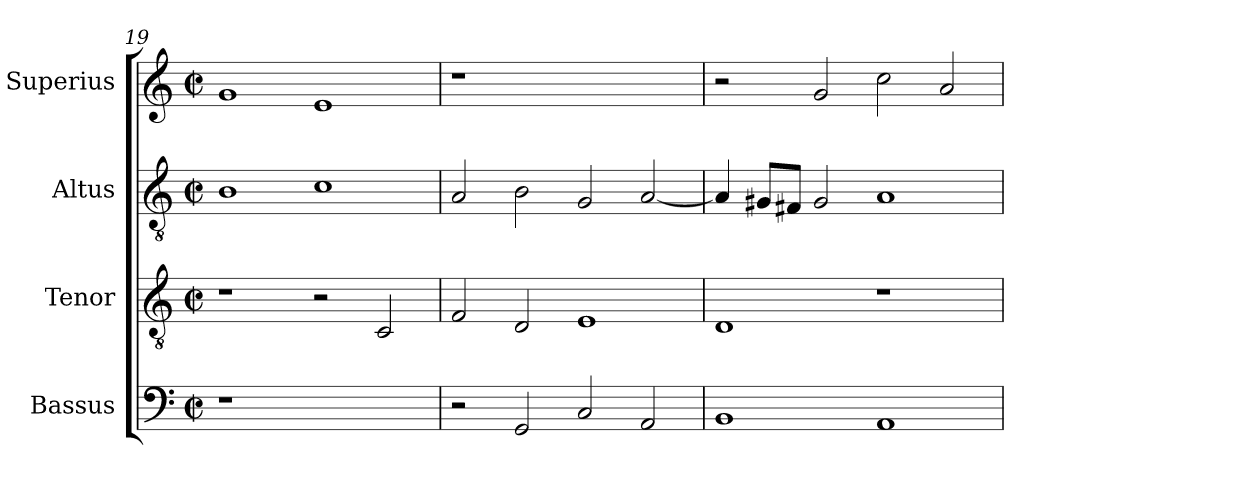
**kern	**kern	**kern	**kern
*part4	*part3	*part2	*part1
*staff4	*staff3	*staff2	*staff1
*I"Bassus	*I"Tenor	*I"Altus	*I"Superius
*I'B.	*I'T.	*I'T.	*I'S.
*clefF4	*clefGv2	*clefGv2	*clefG2
*	*ITrd7c12	*ITrd7c12	*
*k[]	*k[]	*k[]	*k[]
*C:	*C:	*C:	*C:
*M2/2	*M2/2	*M2/2	*M2/2
*met(c|)	*met(c|)	*met(c|)	*met(c|)
=19	=19	=19	=19
!LO:N:vis=1	!	!	!
1r	1r	1BBi	1gi
1ryy	2r	1Ci	1ei
.	2CCi/	.	.
=20	=20	=20	=20
!	!	!	!LO:N:vis=1
2r	2FFi/	2AAi/	1r
2GGi/	2DDi/	2BBi\	.
2Ci/	1EEi	2GGi/	1ryy
2AAi/	.	[<2AAi/	.
=21	=21	=21	=21
1BBi	1DDi	4AAi/]	2r
.	.	8GG#Xi/L	.
.	.	8FF#Xi/J	.
.	.	2GG#i/	2gi/
1AAi	1r	1AAi	2cci\
.	.	.	2ai/
=	=	=	=
*-	*-	*-	*-
